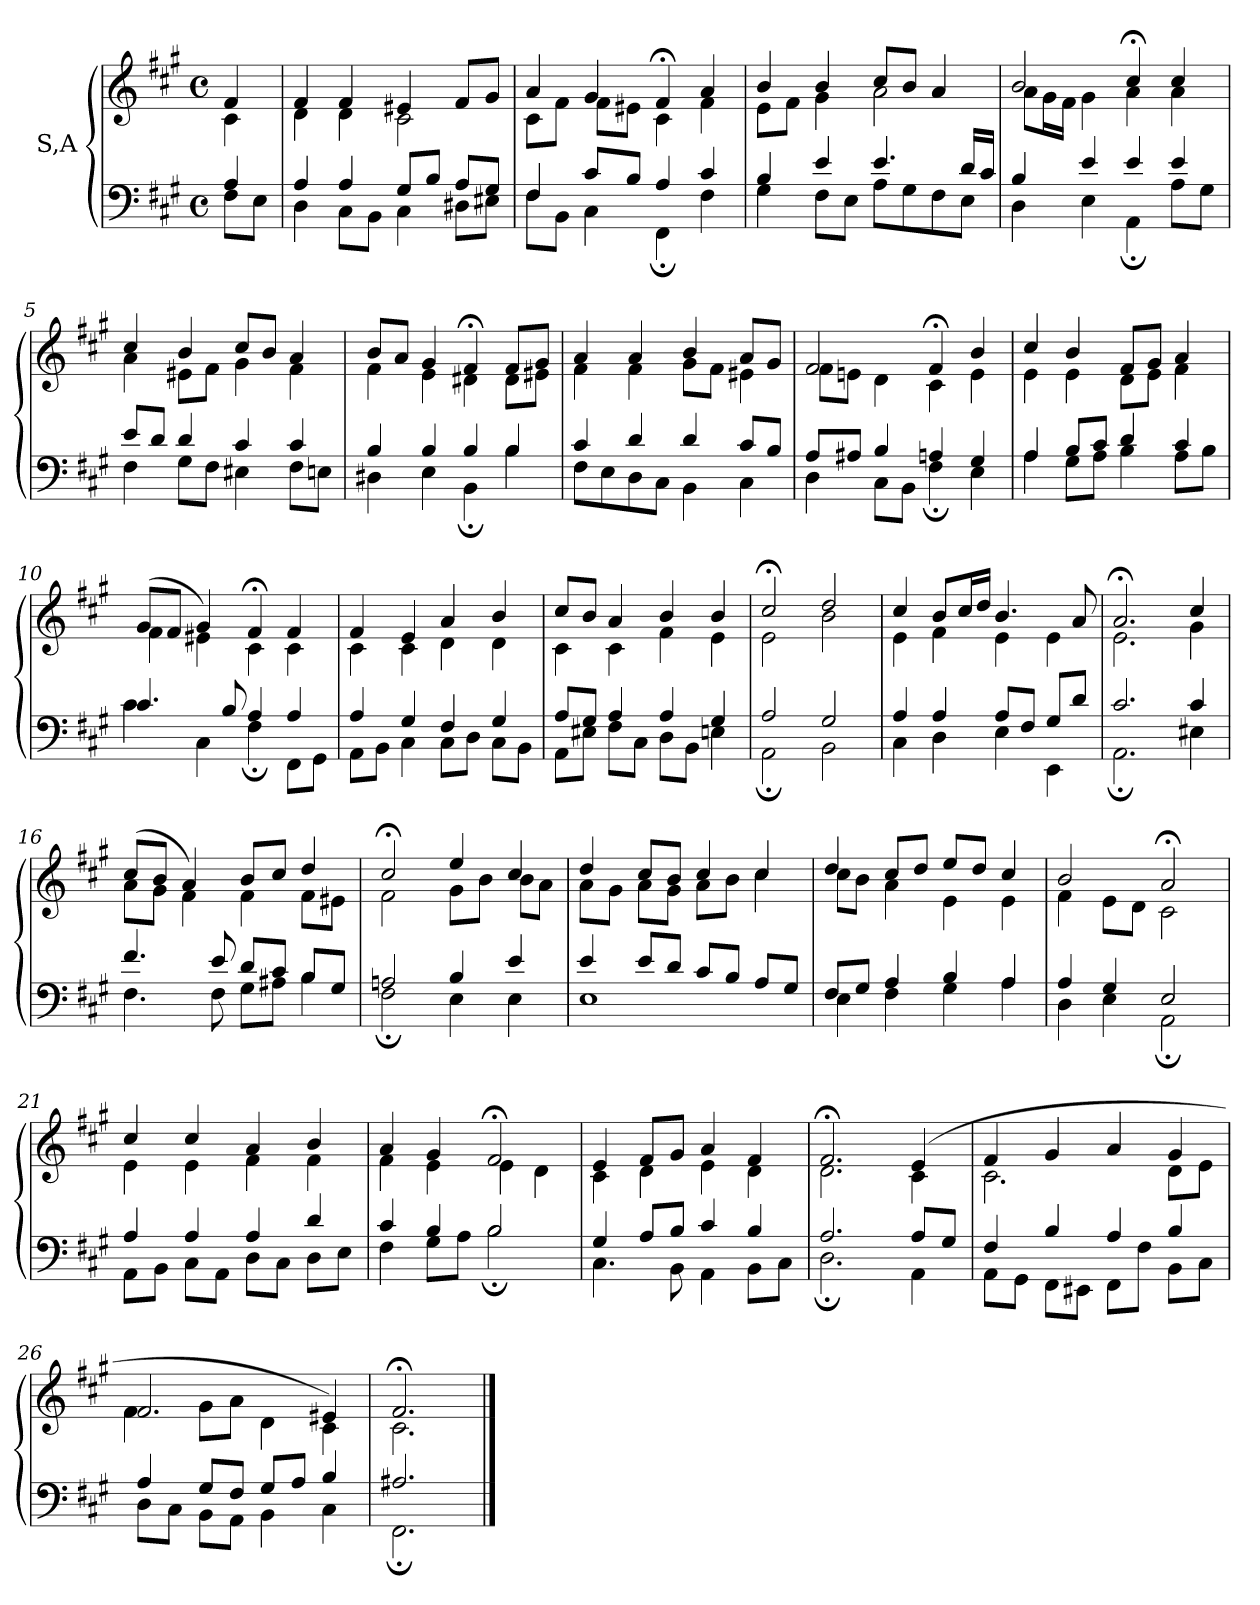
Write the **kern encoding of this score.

**kern	**kern
*part1	*part1
*staff2	*staff1
*I"S,A	*
!!LO:PB:g=z
*clefF4	*clefG2
*k[f#c#g#]	*k[f#c#g#]
*M4/4	*M4/4
*met(c)	*met(c)
=	=
*^	*^
4A	8F#L	4f#	4c#
.	8EJ	.	.
=1	=1	=1	=1
4A	4D	4f#	4d
4A	8C#L	4f#	4d
.	8BBJ	.	.
8G#L	4C#	4e#X	2c#
8BJ	.	.	.
8AL	8D#XL	8f#L	.
8G#J	8E#XJ	8g#J	.
=2	=2	=2	=2
4F#	8F#L	4a	8c#L
.	8BBJ	.	8f#J
8c#L	4C#	4g#	8f#L
8BJ	.	.	8e#XJ
4A	4FF#;	4f#;<	4c#
4c#	4F#	4a	4f#
=3	=3	=3	=3
4B	4G#	4b	8eL
.	.	.	8f#J
4e	8F#L	4b	4g#
.	8EJ	.	.
4.e	8AL	8cc#L	2a
.	8G#	8bJ	.
.	8F#	4a	.
16dLL	8EJ	.	.
16c#JJ	.	.	.
=4	=4	=4	=4
4B	4D	2b	8aL
.	.	.	16g#L
.	.	.	16f#JJ
4e	4E	.	4g#
4e	4AA;	4cc#;<	4a
4e	8AL	4cc#	4a
.	8G#J	.	.
!!LO:LB:g=z	!!
=5	=5	=5	=5
8eL	4F#	4cc#	4a
8dJ	.	.	.
4d	8G#L	4b	8e#XL
.	8F#J	.	8f#J
4c#	4E#X	8cc#L	4g#
.	.	8bJ	.
4c#	8F#L	4a	4f#
.	8EnJ	.	.
=6	=6	=6	=6
4B	4D#X	8bL	4f#
.	.	8aJ	.
4B	4E	4g#	4e
4B	4BB;	4f#;<	4d#X
4B	4B	8f#L	8d#L
.	.	8g#J	8e#XJ
=7	=7	=7	=7
4c#	8F#L	4a	4f#
.	8E	.	.
4d	8D	4a	4f#
.	8C#J	.	.
4d	4BB	4b	8g#L
.	.	.	8f#J
8c#L	4C#	8aL	4e#X
8BJ	.	8g#J	.
=8	=8	=8	=8
8AL	4D	2f#	8f#L
8A#XJ	.	.	8enJ
4B	8C#L	.	4d
.	8BBJ	.	.
4An	4F#;	4f#;<	4c#
4G#	4E	4b	4e
!!LO:LB:g=z	!!
=9	=9	=9	=9
4A	4A	4cc#	4e
8BL	8G#L	4b	4e
8c#J	8AJ	.	.
4d	4B	8f#L	8dL
.	.	8g#J	8eJ
4c#	8AL	4a	4f#
.	8BJ	.	.
=10	=10	=10	=10
4.c#	4c#	(>8g#L	4f#
.	.	8f#J	.
.	4C#	4g#)	4e#X
8B	.	.	.
4A	4F#;	4f#;<	4c#
4A	8FF#L	4f#	4c#
.	8GG#J	.	.
=11	=11	=11	=11
4A	8AAL	4f#	4c#
.	8BBJ	.	.
4G#	4C#	4e	4c#
4F#	8C#L	4a	4d
.	8DJ	.	.
4G#	8C#L	4b	4d
.	8BBJ	.	.
=12	=12	=12	=12
8AL	8AAL	8cc#L	4c#
8G#J	8E#XJ	8bJ	.
4A	8F#L	4a	4c#
.	8C#J	.	.
4A	8DL	4b	4f#
.	8BBJ	.	.
4G#	4En	4b	4e
=13	=13	=13	=13
2A	2AA;	2cc#;<	2e
2G#	2BB	2dd	2b
!!LO:LB:g=z	!!
=14	=14	=14	=14
4A	4C#	4cc#	4e
4A	4D	8bL	4f#
.	.	16cc#L	.
.	.	16ddJJ	.
8AL	4E	4.b	4e
8F#J	.	.	.
8G#L	4EE	.	4e
8dJ	.	8a	.
=15	=15	=15	=15
2.c#	2.AA;	2.a;<	2.e
4c#	4E#X	4cc#	4g#
=16	=16	=16	=16
4.f#	4.F#	(>8cc#L	8aL
.	.	8bJ	8g#J
.	.	4a)	4f#
8e	8F#	.	.
8dL	8G#L	8bL	4f#
8c#J	8A#XJ	8cc#J	.
8BL	4B	4dd	8f#L
8G#J	.	.	8e#XJ
=17	=17	=17	=17
2An	2F#;	2cc#;<	2f#
4B	4E	4ee	8g#L
.	.	.	8bJ
4e	4E	4cc#	8bL
.	.	.	8aJ
=18	=18	=18	=18
4e	1E	4dd	8aL
.	.	.	8g#J
8eL	.	8cc#L	8aL
8dJ	.	8bJ	8g#J
8c#L	.	4cc#	8aL
8BJ	.	.	8bJ
8AL	.	4cc#	4cc#
8G#J	.	.	.
!!LO:LB:g=z	!!
=19	=19	=19	=19
8F#L	4E	4dd	8cc#L
8G#J	.	.	8bJ
4A	4F#	8cc#L	4a
.	.	8ddJ	.
4B	4G#	8eeL	4e
.	.	8ddJ	.
4A	4A	4cc#	4e
=20	=20	=20	=20
4A	4D	2b	4f#
4G#	4E	.	8eL
.	.	.	8dJ
2E	2AA;	2a;<	2c#
=21	=21	=21	=21
4A	8AAL	4cc#	4e
.	8BBJ	.	.
4A	8C#L	4cc#	4e
.	8AAJ	.	.
4A	8DL	4a	4f#
.	8C#J	.	.
4d	8DL	4b	4f#
.	8EJ	.	.
=22	=22	=22	=22
4c#	4F#	4a	4f#
4B	8G#L	4g#	4e
.	8AJ	.	.
2B	2B;	2f#;<	4e
.	.	.	4d
=23	=23	=23	=23
4G#	4.C#	4e	4c#
8AL	.	8f#L	4d
8BJ	8BB	8g#J	.
4c#	4AA	4a	4e
4B	8BBL	4f#	4d
.	8C#J	.	.
!!LO:PB:g=z	!!
=24	=24	=24	=24
2.A	2.D;	2.f#;<	2.d
8AL	4AA	(>4e	4c#
8G#J	.	.	.
=25	=25	=25	=25
4F#	8AAL	4f#	2.c#
.	8GG#J	.	.
4B	8FF#L	4g#	.
.	8EE#XJ	.	.
4A	8FF#L	4a	.
.	8F#J	.	.
4B	8BBL	4g#	8dL
.	8C#J	.	8eJ
=26	=26	=26	=26
4A	8DL	2.f#	4f#
.	8C#J	.	.
8G#L	8BBL	.	8g#L
8F#J	8AAJ	.	8aJ
8G#L	4BB	.	4d
8AJ	.	.	.
4B	4C#	4e#X)	4c#
=27	=27	=27	=27
2.A#X	2.FF#;	2.f#;<	2.c#
*v	*v	*	*
*	*v	*v
==	==
*-	*-
